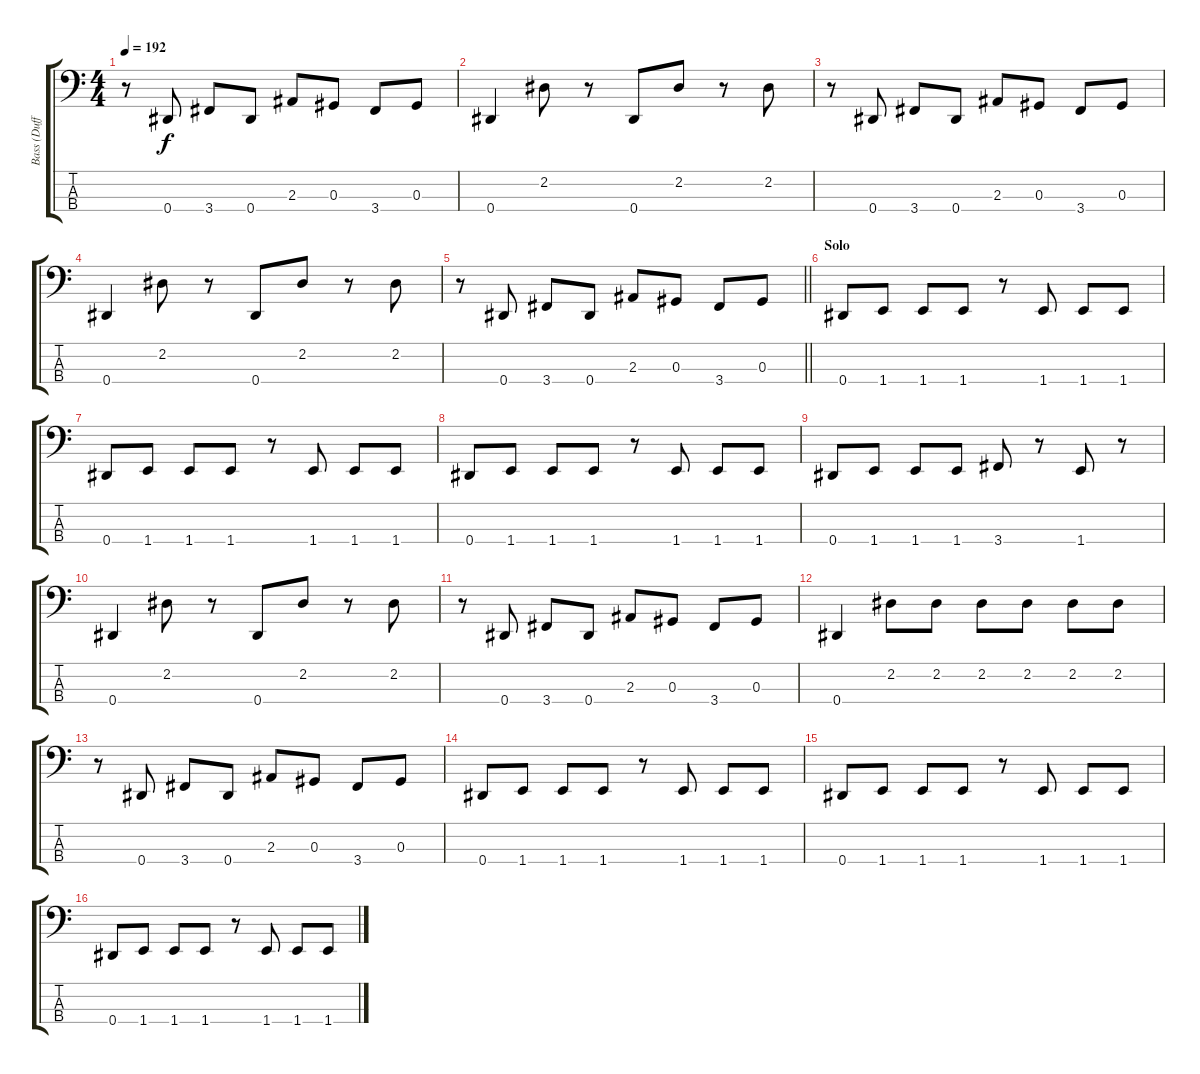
\track ("Bass (Duff)" "Bass (Duff") {instrument electricbasspick}
\staff {score tabs}
\tuning (Gb2 Db2 Ab1 Eb1) {hide}
\ts (4 4)
\tempo 192
\clef f4
\ks c
r.8{dy f} 0.4.8 3.4.8 0.4.8 2.3.8 0.3.8 3.4.8 0.3.8 |
0.4.4 2.2.8 r.8 0.4.8 2.2.8 r.8 2.2.8 |
r.8 0.4.8 3.4.8 0.4.8 2.3.8 0.3.8 3.4.8 0.3.8 |
0.4.4 2.2.8 r.8 0.4.8 2.2.8 r.8 2.2.8 |
\barLineRight lightlight
r.8 0.4.8 3.4.8 0.4.8 2.3.8 0.3.8 3.4.8 0.3.8 |
\section ("" "Solo")
0.4.8 1.4.8 1.4.8 1.4.8 r.8 1.4.8 1.4.8 1.4.8 |
0.4.8 1.4.8 1.4.8 1.4.8 r.8 1.4.8 1.4.8 1.4.8 |
0.4.8 1.4.8 1.4.8 1.4.8 r.8 1.4.8 1.4.8 1.4.8 |
0.4.8 1.4.8 1.4.8 1.4.8 3.4.8 r.8 1.4.8 r.8 |
0.4.4 2.2.8 r.8 0.4.8 2.2.8 r.8 2.2.8 |
r.8 0.4.8 3.4.8 0.4.8 2.3.8 0.3.8 3.4.8 0.3.8 |
0.4.4 2.2.8 2.2.8 2.2.8 2.2.8 2.2.8 2.2.8 |
r.8 0.4.8 3.4.8 0.4.8 2.3.8 0.3.8 3.4.8 0.3.8 |
0.4.8 1.4.8 1.4.8 1.4.8 r.8 1.4.8 1.4.8 1.4.8 |
0.4.8 1.4.8 1.4.8 1.4.8 r.8 1.4.8 1.4.8 1.4.8 |
0.4.8 1.4.8 1.4.8 1.4.8 r.8 1.4.8 1.4.8 1.4.8
